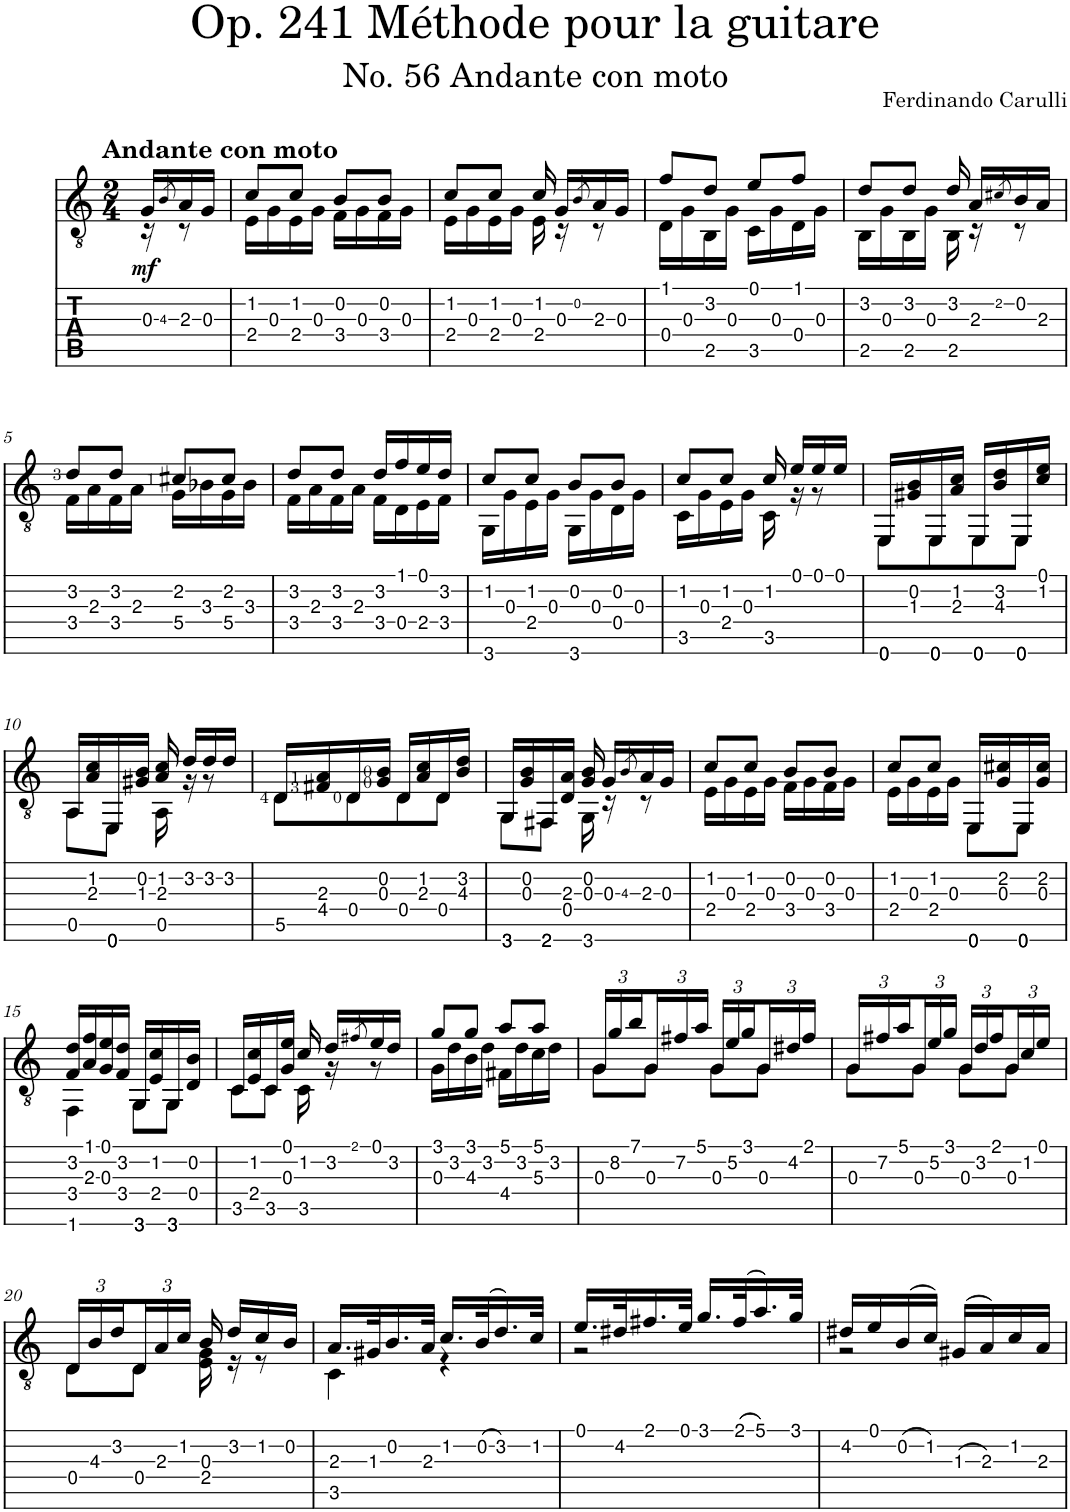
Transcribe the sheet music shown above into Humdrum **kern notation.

**kern	**kern	**dynam
*part1	*part1	*part1
*staff2	*staff1	*staff1/2
*I"Classical Guitar	*	*
*I'Guit.	*	*
*stria6	*	*
*	*clefGv2	*
*k[]	*k[]	*
*C:	*C:	*
*M2/4	*M2/4	*
=	=	=
*^	*^	*
!	!	!LO:TX:a:B:t=Andante con moto	!	!
!	!	!	!	!LO:DY:b
16GLL	16r	16G/LL	16r	mf
qB	.	8qB/	.	.
16A	8r	16A/	8r	.
16GJJ	.	16G/JJ	.	.
=1	=1	=1	=1	=1
8cL	16ELL	8c/L	16E\LL	.
.	16GJ	.	16G\	.
8cJ	16EL	8c/J	16E\	.
.	16GJJ	.	16G\JJ	.
8BL	16FLL	8B/L	16F\LL	.
.	16GJ	.	16G\	.
8BJ	16FL	8B/J	16F\	.
.	16GJJ	.	16G\JJ	.
=2	=2	=2	=2	=2
8cL	16ELL	8c/L	16E\LL	.
.	16GJ	.	16G\	.
8cJ	16EL	8c/J	16E\	.
.	16GJJ	.	16G\JJ	.
16cLL	16E	16c/	16E\	.
16GJ	16r	16G/LL	16r	.
qB	.	8qB/	.	.
16AL	8r	16A/	8r	.
16GJJ	.	16G/JJ	.	.
=3	=3	=3	=3	=3
8fL	16DLL	8f/L	16D\LL	.
.	16GJ	.	16G\	.
8dJ	16BBL	8d/J	16BB\	.
.	16GJJ	.	16G\JJ	.
8eL	16CLL	8e/L	16C\LL	.
.	16GJ	.	16G\	.
8fJ	16DL	8f/J	16D\	.
.	16GJJ	.	16G\JJ	.
=4	=4	=4	=4	=4
8dL	16BBLL	8d/L	16BB\LL	.
.	16GJ	.	16G\	.
8dJ	16BBL	8d/J	16BB\	.
.	16GJJ	.	16G\JJ	.
16dLL	16BB	16d/	16BB\	.
16AJ	16r	16A/LL	16r	.
qc#	.	8qc#X/	.	.
16BL	8r	16B/	8r	.
16AJJ	.	16A/JJ	.	.
!!LO:LB:g=z	!!
=5	=5	=5	=5	=5
8dL	16FLL	8d/L	16F\LL	.
.	16AJ	.	16A\	.
8dJ	16FL	8d/J	16F\	.
.	16AJJ	.	16A\JJ	.
8c#XL	16GLL	8c#X/L	16G\LL	.
.	16B-XJ	.	16B-X\	.
8c#J	16GL	8c#/J	16G\	.
.	16B-JJ	.	16B-\JJ	.
=6	=6	=6	=6	=6
8dL	16FLL	8d/L	16F\LL	.
.	16AJ	.	16A\	.
8dJ	16FL	8d/J	16F\	.
.	16AJJ	.	16A\JJ	.
16dLL	16FLL	16d/LL	16F\LL	.
16fJ	16DJ	16f/	16D\	.
16eL	16EL	16e/	16E\	.
16dJJ	16FJJ	16d/JJ	16F\JJ	.
=7	=7	=7	=7	=7
8cL	16GGLL	8c/L	16GG\LL	.
.	16GJ	.	16G\	.
8cJ	16EL	8c/J	16E\	.
.	16GJJ	.	16G\JJ	.
8BL	16GGLL	8B/L	16GG\LL	.
.	16GJ	.	16G\	.
8BJ	16DL	8B/J	16D\	.
.	16GJJ	.	16G\JJ	.
=8	=8	=8	=8	=8
8cL	16CLL	8c/L	16C\LL	.
.	16GJ	.	16G\	.
8cJ	16EL	8c/J	16E\	.
.	16GJJ	.	16G\JJ	.
16cLL	16C	16c/	16C\	.
16eJ	16r	16e/LL	16r	.
16eL	8r	16e/	8r	.
16eJJ	.	16e/JJ	.	.
=9	=9	=9	=9	=9
16EELL	8EEL	16EE/LL	8EE\L	.
16G#X\ 16B\J	.	16G#X/ 16B/	.	.
16EEL	8EEJ	16EE/	8EE\	.
16A\ 16c\JJ	.	16A/ 16c/JJ	.	.
16EELL	8EEL	16EE/LL	8EE\	.
16B\ 16d\J	.	16B/ 16d/	.	.
16EEL	8EEJ	16EE/	8EE\J	.
16c\ 16e\JJ	.	16c/ 16e/JJ	.	.
!!LO:LB:g=z	!!
=10	=10	=10	=10	=10
16AALL	8AAL	16AA/LL	8AA\L	.
16A\ 16c\J	.	16A/ 16c/	.	.
16EEL	8EEJ	16EE/	8EE\J	.
16G#X\ 16B\JJ	.	16G#X/ 16B/JJ	.	.
16A\ 16c\LL	16AA	16A/ 16c/	16AA\	.
16dJ	16r	16d/LL	16r	.
16dL	8r	16d/	8r	.
16dJJ	.	16d/JJ	.	.
=11	=11	=11	=11	=11
16DLL	8DL	16D/LL	8D\L	.
16F#X\ 16A\J	.	16F#X/ 16A/	.	.
16DL	8DJ	16D/	8D\	.
16G\ 16B\JJ	.	16G/ 16B/JJ	.	.
16DLL	8DL	16D/LL	8D\	.
16A\ 16c\J	.	16A/ 16c/	.	.
16DL	8DJ	16D/	8D\J	.
16B\ 16d\JJ	.	16B/ 16d/JJ	.	.
=12	=12	=12	=12	=12
16GGLL	8GGL	16GG/LL	8GG\L	.
16G\ 16B\J	.	16G/ 16B/	.	.
16FF#XL	8FF#J	16FF#X/	8FF#\J	.
16D\ 16A\JJ	.	16D/ 16A/JJ	.	.
16G\ 16B\LL	16GG	16G/ 16B/	16GG\	.
16GJ	16r	16G/LL	16r	.
qB	.	8qB/	.	.
16AL	8r	16A/	8r	.
16GJJ	.	16G/JJ	.	.
=13	=13	=13	=13	=13
8cL	16ELL	8c/L	16E\LL	.
.	16GJ	.	16G\	.
8cJ	16EL	8c/J	16E\	.
.	16GJJ	.	16G\JJ	.
8BL	16FLL	8B/L	16F\LL	.
.	16GJ	.	16G\	.
8BJ	16FL	8B/J	16F\	.
.	16GJJ	.	16G\JJ	.
=14	=14	=14	=14	=14
8cL	16ELL	8c/L	16E\LL	.
.	16GJ	.	16G\	.
8cJ	16EL	8c/J	16E\	.
.	16GJJ	.	16G\JJ	.
16EELL	8EEL	16EE/LL	8EE\L	.
16G\ 16c#X\J	.	16G/ 16c#X/	.	.
16EEL	8EEJ	16EE/	8EE\J	.
16G\ 16c#\JJ	.	16G/ 16c#/JJ	.	.
!!LO:LB:g=z	!!
=15	=15	=15	=15	=15
16F\ 16d\LL	4FF	16F/ 16d/LL	4FF\	.
16A\ 16f\J	.	16A/ 16f/	.	.
16G\ 16e\L	.	16G/ 16e/	.	.
16F\ 16d\JJ	.	16F/ 16d/JJ	.	.
16GGLL	8GGL	16GG/LL	8GG\L	.
16E\ 16c\J	.	16E/ 16c/	.	.
16GGL	8GGJ	16GG/	8GG\J	.
16D\ 16B\JJ	.	16D/ 16B/JJ	.	.
=16	=16	=16	=16	=16
16CLL	8CL	16C/LL	8C\L	.
16E\ 16c\J	.	16E/ 16c/	.	.
16CL	8CJ	16C/	8C\J	.
16G\ 16e\JJ	.	16G/ 16e/JJ	.	.
16cLL	16C	16c/	16C\	.
16dJ	16r	16d/LL	16r	.
qf#	.	8qf#X/	.	.
16eL	8r	16e/	8r	.
16dJJ	.	16d/JJ	.	.
=17	=17	=17	=17	=17
8gL	16GLL	8g/L	16G\LL	.
.	16dJ	.	16d\	.
8gJ	16BL	8g/J	16B\	.
.	16dJJ	.	16d\JJ	.
8aL	16F#XLL	8a/L	16F#X\LL	.
.	16dJ	.	16d\	.
8aJ	16cL	8a/J	16c\	.
.	16dJJ	.	16d\JJ	.
=18	=18	=18	=18	=18
*Xbrackettup	*	*Xbrackettup	*	*
24GLL	8GL	24G/LL	8G\L	.
24g	.	24g/	.	.
24bJ	.	24b/	.	.
24GL	8GJ	24G/	8G\J	.
24f#	.	24f#X/	.	.
24aJJ	.	24a/JJ	.	.
24GLL	8GL	24G/LL	8G\L	.
24e	.	24e/	.	.
24gJ	.	24g/	.	.
24GL	8GJ	24G/	8G\J	.
24d#	.	24d#X/	.	.
24f#JJ	.	24f#/JJ	.	.
=19	=19	=19	=19	=19
24GLL	8GL	24G/LL	8G\L	.
24f#X	.	24f#X/	.	.
24aJ	.	24a/	.	.
24GL	8GJ	24G/	8G\J	.
24e	.	24e/	.	.
24gJJ	.	24g/JJ	.	.
24GLL	8GL	24G/LL	8G\L	.
24d	.	24d/	.	.
24f#J	.	24f#/	.	.
24GL	8GJ	24G/	8G\J	.
24c	.	24c/	.	.
24eJJ	.	24e/JJ	.	.
!!LO:LB:g=z	!!
=20	=20	=20	=20	=20
24DLL	8DL	24D/LL	8D\L	.
24B#X	.	24B/	.	.
24dJ	.	24d/	.	.
24DL	8DJ	24D/	8D\J	.
24A	.	24A/	.	.
24cJJ	.	24c/JJ	.	.
16BLL	16E 16G	16B/	16E\ 16G\	.
16dJ	16r	16d/LL	16r	.
16cL	8r	16c/	8r	.
16BJJ	.	16B/JJ	.	.
=21	=21	=21	=21	=21
16.ALL	4C	16.A/LL	4C\	.
32G#XJk	.	32G#X/K	.	.
16.BL	.	16.B/	.	.
32AJJk	.	32A/JJk	.	.
16.cLL	4r	16.c/LL	4r	.
32BJk	.	(>32B/K	.	.
16.dL	.	16.d/)	.	.
32cJJk	.	32c/JJk	.	.
=22	=22	=22	=22	=22
16.eLL	2r	16.e/LL	2r	.
32d#XJk	.	32d#X/K	.	.
16.f#XL	.	16.f#X/	.	.
32eJJk	.	32e/JJk	.	.
16.gLL	.	16.g/LL	.	.
32f#Jk	.	(>32f#/K	.	.
16.aL	.	16.a/)	.	.
32gJJk	.	32g/JJk	.	.
=23	=23	=23	=23	=23
16d#XLL	2r	16d#X/LL	2r	.
16eJ	.	16e/	.	.
16BL	.	(>16B/	.	.
16cJJ	.	16c/JJ)	.	.
16G#XLL	.	(>16G#X/LL	.	.
16AJ	.	16A/)	.	.
16cL	.	16c/	.	.
16AJJ	.	16A/JJ	.	.
*v	*v	*	*	*
*	*v	*v	*
=	=	=
*-	*-	*-
